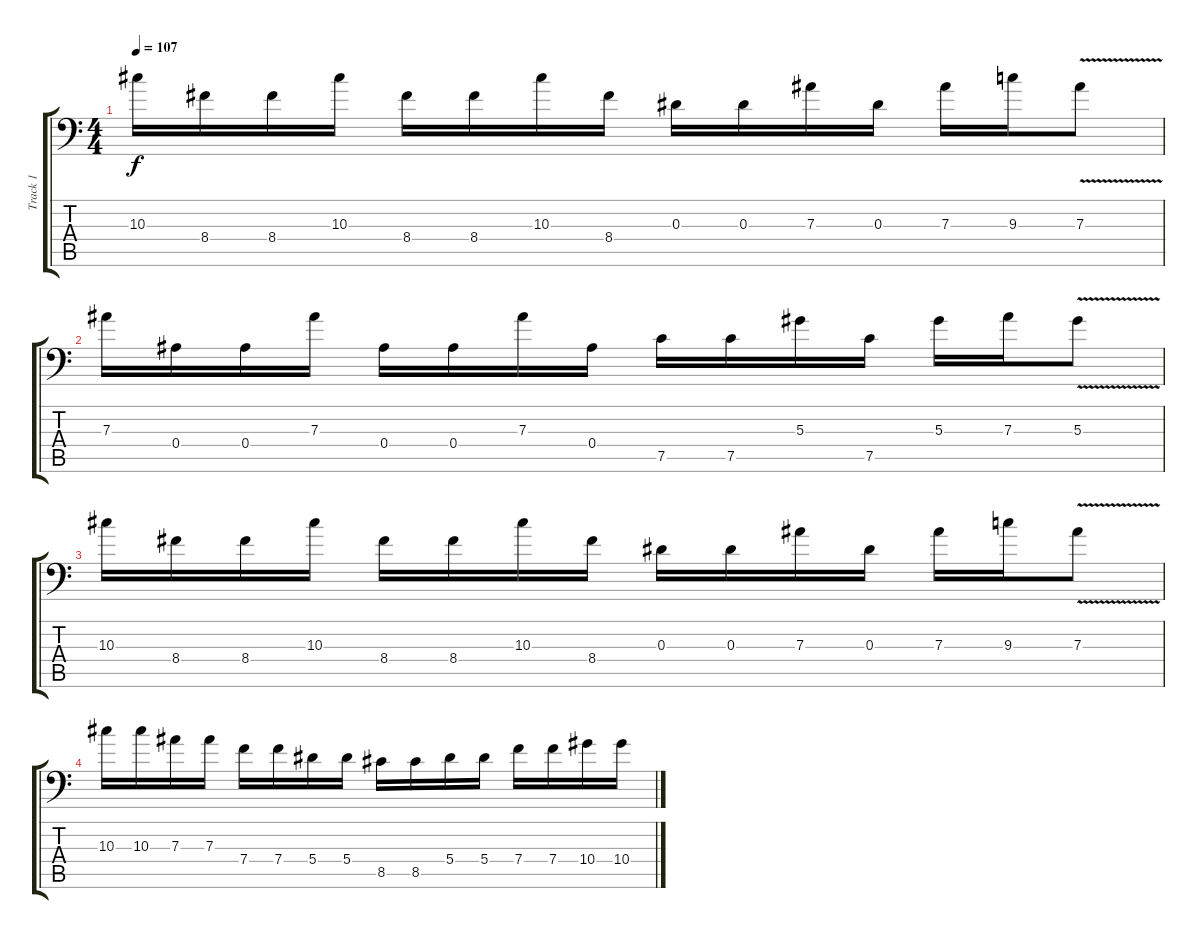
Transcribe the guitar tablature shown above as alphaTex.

\track ("Track 1" "Track 1") {instrument distortionguitar}
\staff {score tabs}
\tuning (C4 G3 Eb3 Bb2 F2 Bb1) {hide}
\ts (4 4)
\tempo 107
\clef f4
\ks c
10.3.16{dy f} 8.4.16 8.4.16 10.3.16 8.4.16 8.4.16 10.3.16 8.4.16 0.3.16 0.3.16 7.3.16 0.3.16 7.3.16 9.3.16 7.3{v}.8 |
7.3.16 0.4.16 0.4.16 7.3.16 0.4.16 0.4.16 7.3.16 0.4.16 7.5.16 7.5.16 5.3.16 7.5.16 5.3.16 7.3.16 5.3{v}.8 |
10.3.16 8.4.16 8.4.16 10.3.16 8.4.16 8.4.16 10.3.16 8.4.16 0.3.16 0.3.16 7.3.16 0.3.16 7.3.16 9.3.16 7.3{v}.8 |
10.3.16 10.3.16 7.3.16 7.3.16 7.4.16 7.4.16 5.4.16 5.4.16 8.5.16 8.5.16 5.4.16 5.4.16 7.4.16 7.4.16 10.4.16 10.4.16
